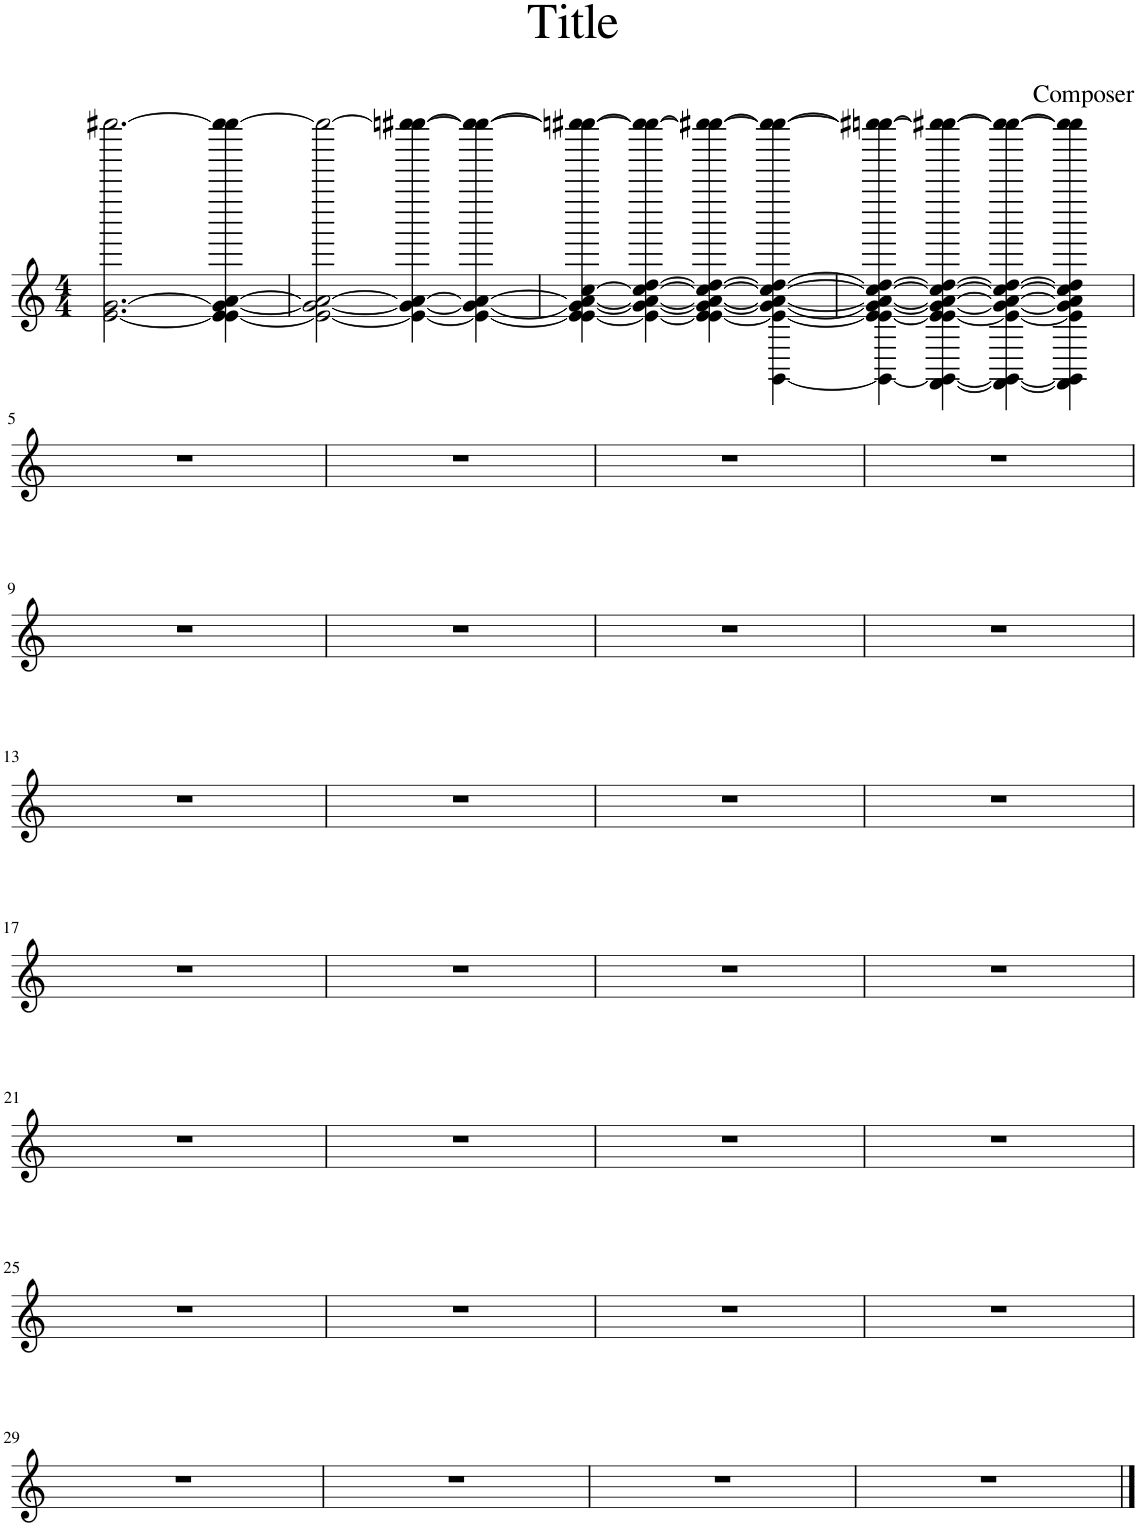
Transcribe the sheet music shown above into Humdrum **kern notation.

**kern
*part1
*staff1
*I"Piano
*I'Pno.
*clefG2
*k[]
*M4/4
=1
[2.e\ [2.g\ [2.gggggg#X\
4e\_ 4e\ 4g\_ [4a\ 4gggggg#\_ 4gggggg#\
=2
2e\_ 2g\_ 2a\_ 2gggggg#\_
4e\_ 4g\_ 4a\_ 4gggggg#X\_ [4ggggggn\ 4gggggg#X\
4e\_ 4g\_ 4a\_ 4gggggg#\_ 4gggggg\_
=3
4e\] [4e\ 4g\_ 4a\_ [4cc\ 4gggggg#\] 4ggggggn\_ [4gggggg#X\
4e\_ 4g\_ 4a\_ 4cc\_ [4dd\ 4gggggg\_ 4gggggg#\_
4e\] [4e\ 4g\_ 4a\_ 4cc\_ 4dd\_ 4gggggg\_ 4gggggg#\] [4gggggg#X\
[4GG\ 4e\_ 4g\_ 4a\_ 4cc\_ 4dd\_ 4gggggg\_ 4gggggg#\_
=4
4GG\_ 4e\] [4e\ 4g\_ 4a\_ 4cc\_ 4dd\_ 4ggggggn\_ 4gggggg#\] [4gggggg#X\
[4FF\ 4GG\_ 4e\] [4e\ 4g\_ 4a\_ 4cc\_ 4dd\_ 4gggggg\_ 4gggggg#\] [4gggggg#X\
4FF\_ 4GG\_ 4e\_ 4g\_ 4a\_ 4cc\_ 4dd\_ 4gggggg\_ 4gggggg#\_
4FF\] 4GG\] 4e\] 4g\] 4a\] 4cc\] 4dd\] 4gggggg\] 4gggggg#\]
!!LO:LB:g=z
=5
1r
=6
1r
=7
1r
=8
1r
!!LO:LB:g=z
=9
1r
=10
1r
=11
1r
=12
1r
!!LO:LB:g=z
=13
1r
=14
1r
=15
1r
=16
1r
!!LO:LB:g=z
=17
1r
=18
1r
=19
1r
=20
1r
!!LO:LB:g=z
=21
1r
=22
1r
=23
1r
=24
1r
!!LO:LB:g=z
=25
1r
=26
1r
=27
1r
=28
1r
!!LO:LB:g=z
=29
1r
=30
1r
=31
1r
=32
1r
==
*-
